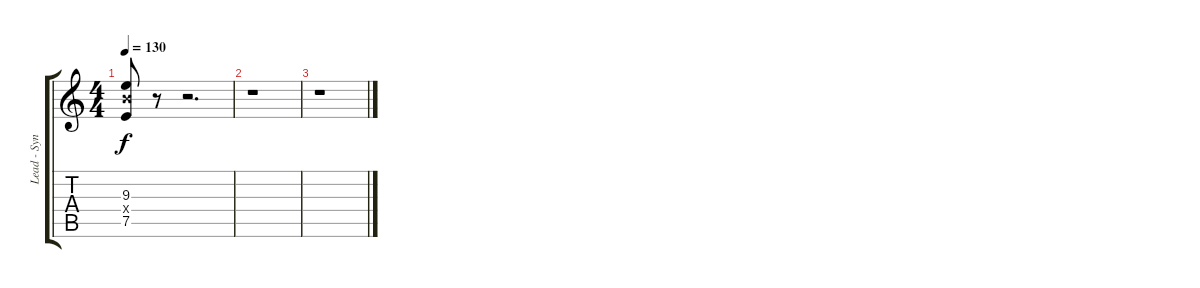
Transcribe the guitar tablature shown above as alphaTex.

\track ("Lead - Synyster Gates" "Lead - Syn") {instrument distortionguitar}
\staff {score tabs}
\tuning (E4 B3 G3 D3 A2 D2) {hide}
\ts (4 4)
\tempo 130
\clef g2
\ks c
(9.3 9.4{x} 7.5).8{dy f} r.8 r.2{d} |
r.1 |
r.1
